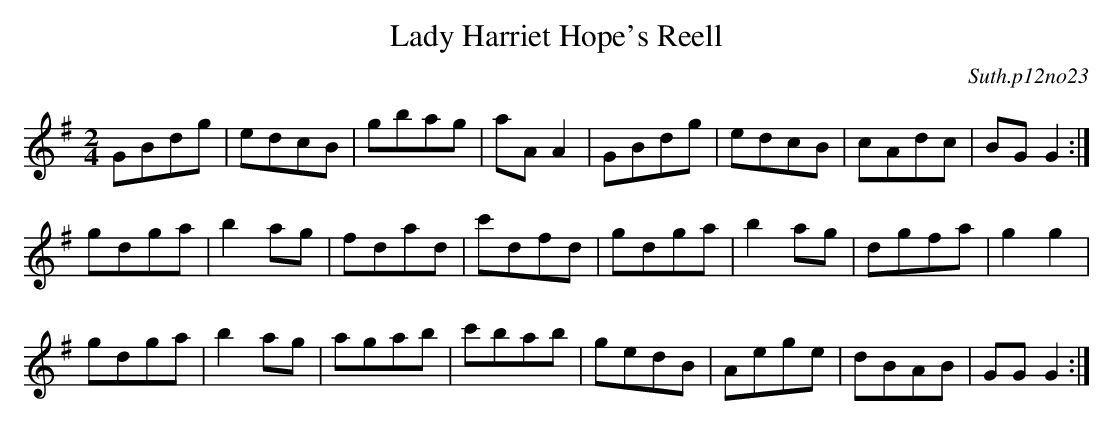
X:1
T:Lady Harriet Hope's Reell
C:Suth.p12no23
M:2/4
L:1/8
K:G
GBdg|edcB|gbag|aAA2|GBdg|edcB|cAdc|BGG2:|
gdga|b2ag|fdad|c'dfd|gdga|b2ag|dgfa|g2g2|
gdga|b2ag|agab|c'bab|gedB|Aege|dBAB|GGG2:|
